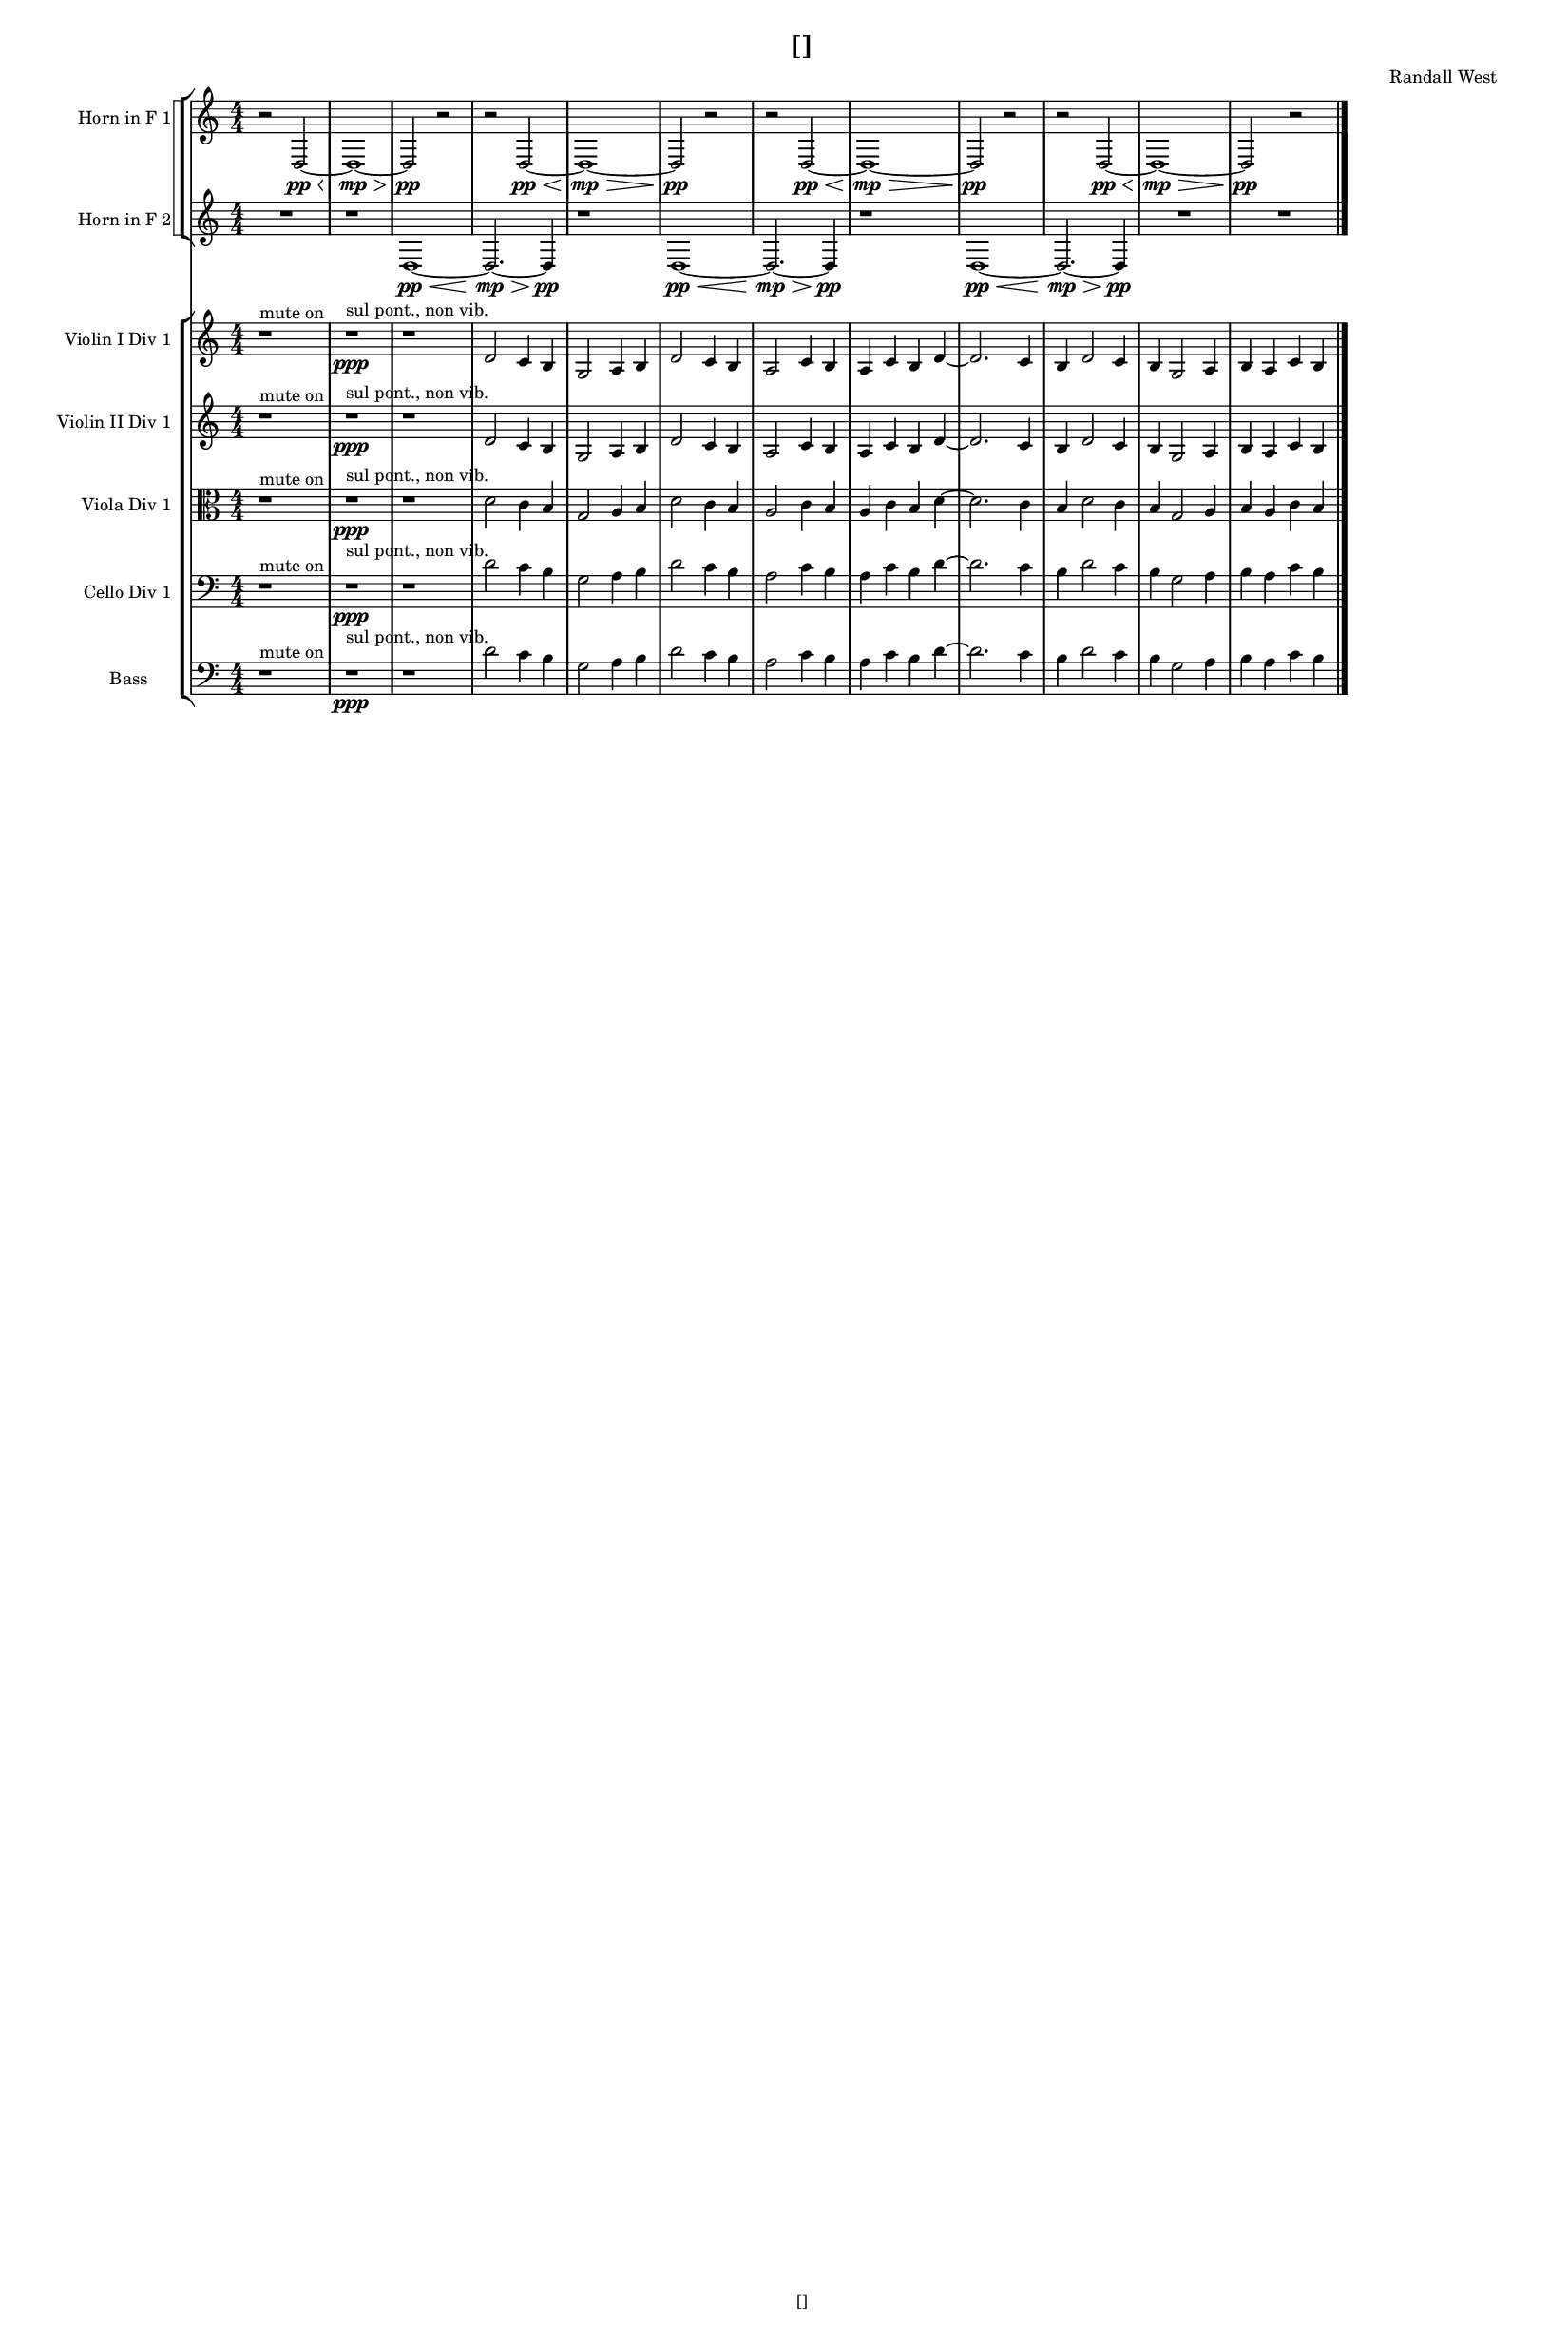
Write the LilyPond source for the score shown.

% 2016-09-11 01:29

\version "2.18.2"
\language "english"

#(set-global-staff-size 16)

\header {
    composer = \markup { "Randall West" }
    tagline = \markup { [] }
    title = \markup { [] }
}

\layout {
    \context {
        \Staff \RemoveEmptyStaves
        \override VerticalAxisGroup.remove-first = ##t
    }
    \context {
        \RhythmicStaff \RemoveEmptyStaves
        \override VerticalAxisGroup.remove-first = ##t
    }
    \context {
        \Staff \RemoveEmptyStaves
        \override VerticalAxisGroup.remove-first = ##t
    }
    \context {
        \RhythmicStaff \RemoveEmptyStaves
        \override VerticalAxisGroup.remove-first = ##t
    }
}

\paper {
    bottom-margin = 0.5\in
    left-margin = 0.75\in
    paper-height = 17\in
    paper-width = 11\in
    right-margin = 0.5\in
    system-separator-markup = \slashSeparator
    system-system-spacing = #'((basic-distance . 0) (minimum-distance . 0) (padding . 20) (stretchability . 0))
    top-margin = 0.5\in
}

\score {
    \new Score <<
        \new StaffGroup <<
            \new StaffGroup \with {
                systemStartDelimiter = #'SystemStartSquare
            } <<
                \new Staff {
                    \set Staff.instrumentName = \markup { "Flute 1" }
                    \set Staff.shortInstrumentName = \markup { Fl.1 }
                    {
                        \numericTimeSignature
                        \time 4/4
                        \bar "||"
                        \accidentalStyle modern-cautionary
                        R1 * 12
                    }
                }
                \new Staff {
                    \set Staff.instrumentName = \markup { "Flute 2" }
                    \set Staff.shortInstrumentName = \markup { Fl.2 }
                    {
                        \numericTimeSignature
                        \time 4/4
                        \bar "||"
                        \accidentalStyle modern-cautionary
                        R1 * 12
                    }
                }
                \new Staff {
                    \set Staff.instrumentName = \markup { "Flute 3" }
                    \set Staff.shortInstrumentName = \markup { Fl.3 }
                    {
                        \numericTimeSignature
                        \time 4/4
                        \bar "||"
                        \accidentalStyle modern-cautionary
                        R1 * 12
                    }
                }
            >>
            \new StaffGroup \with {
                systemStartDelimiter = #'SystemStartSquare
            } <<
                \new Staff {
                    \set Staff.instrumentName = \markup { "Oboe 1" }
                    \set Staff.shortInstrumentName = \markup { Ob.1 }
                    {
                        \numericTimeSignature
                        \time 4/4
                        \bar "||"
                        \accidentalStyle modern-cautionary
                        R1 * 12
                    }
                }
                \new Staff {
                    \set Staff.instrumentName = \markup { "Oboe 2" }
                    \set Staff.shortInstrumentName = \markup { Ob.2 }
                    {
                        \numericTimeSignature
                        \time 4/4
                        \bar "||"
                        \accidentalStyle modern-cautionary
                        R1 * 12
                    }
                }
            >>
            \new StaffGroup \with {
                systemStartDelimiter = #'SystemStartSquare
            } <<
                \new Staff {
                    \set Staff.instrumentName = \markup { "Clarinet 1" }
                    \set Staff.shortInstrumentName = \markup { Cl.1 }
                    {
                        \numericTimeSignature
                        \time 4/4
                        \bar "||"
                        \accidentalStyle modern-cautionary
                        R1 * 12
                    }
                }
                \new Staff {
                    \set Staff.instrumentName = \markup { "Clarinet 2" }
                    \set Staff.shortInstrumentName = \markup { Cl.2 }
                    {
                        \numericTimeSignature
                        \time 4/4
                        \bar "||"
                        \accidentalStyle modern-cautionary
                        R1 * 12
                    }
                }
            >>
            \new StaffGroup \with {
                systemStartDelimiter = #'SystemStartSquare
            } <<
                \new Staff {
                    \clef "bass"
                    \set Staff.instrumentName = \markup { "Bassoon 1" }
                    \set Staff.shortInstrumentName = \markup { Bsn.1 }
                    {
                        \numericTimeSignature
                        \time 4/4
                        \bar "||"
                        \accidentalStyle modern-cautionary
                        R1 * 12
                    }
                }
                \new Staff {
                    \clef "bass"
                    \set Staff.instrumentName = \markup { "Bassoon 2" }
                    \set Staff.shortInstrumentName = \markup { Bsn.2 }
                    {
                        \numericTimeSignature
                        \time 4/4
                        \bar "||"
                        \accidentalStyle modern-cautionary
                        R1 * 12
                    }
                }
            >>
        >>
        \new StaffGroup <<
            \new StaffGroup \with {
                systemStartDelimiter = #'SystemStartSquare
            } <<
                \new Staff {
                    \set Staff.instrumentName = \markup { "Horn in F 1" }
                    \set Staff.shortInstrumentName = \markup { Hn.1 }
                    {
                        {
                            \numericTimeSignature
                            \time 4/4
                            \bar "||"
                            \accidentalStyle modern-cautionary
                            r2
                            d2 \pp ~ \<
                            d1 \mp ~ \>
                            d2 \pp
                            r2
                        }
                        {
                            r2
                            d2 \pp ~ \<
                            d1 \mp ~ \>
                            d2 \pp
                            r2
                        }
                        {
                            r2
                            d2 \pp ~ \<
                            d1 \mp ~ \>
                            d2 \pp
                            r2
                        }
                        {
                            r2
                            d2 \pp ~ \<
                            d1 \mp ~ \>
                            d2 \pp
                            r2
                        }
                    }
                }
                \new Staff {
                    \set Staff.instrumentName = \markup { "Horn in F 2" }
                    \set Staff.shortInstrumentName = \markup { Hn.2 }
                    {
                        {
                            {
                                \numericTimeSignature
                                \time 4/4
                                \bar "||"
                                \accidentalStyle modern-cautionary
                                R1
                            }
                            {
                                {
                                    r1
                                    d1 \pp ~ \<
                                    d2. \mp ~ \>
                                    d4 \pp
                                }
                                {
                                    r1
                                    d1 \pp ~ \<
                                    d2. \mp ~ \>
                                    d4 \pp
                                }
                                {
                                    r1
                                    d1 \pp ~ \<
                                    d2. \mp ~ \>
                                    d4 \pp
                                }
                            }
                        }
                        {
                            R1 * 2
                        }
                    }
                }
            >>
            \new StaffGroup \with {
                systemStartDelimiter = #'SystemStartSquare
            } <<
                \new Staff {
                    \set Staff.instrumentName = \markup { "Trumpet in C 1" }
                    \set Staff.shortInstrumentName = \markup { Tpt.1 }
                    {
                        \numericTimeSignature
                        \time 4/4
                        \bar "||"
                        \accidentalStyle modern-cautionary
                        R1 * 12
                    }
                }
                \new Staff {
                    \set Staff.instrumentName = \markup { "Trumpet in C 2" }
                    \set Staff.shortInstrumentName = \markup { Tpt.2 }
                    {
                        \numericTimeSignature
                        \time 4/4
                        \bar "||"
                        \accidentalStyle modern-cautionary
                        R1 * 12
                    }
                }
            >>
            \new StaffGroup \with {
                systemStartDelimiter = #'SystemStartSquare
            } <<
                \new Staff {
                    \clef "bass"
                    \set Staff.instrumentName = \markup { "Tenor Trombone 1" }
                    \set Staff.shortInstrumentName = \markup { Tbn.1 }
                    {
                        \numericTimeSignature
                        \time 4/4
                        \bar "||"
                        \accidentalStyle modern-cautionary
                        R1 * 12
                    }
                }
                \new Staff {
                    \clef "bass"
                    \set Staff.instrumentName = \markup { "Tenor Trombone 2" }
                    \set Staff.shortInstrumentName = \markup { Tbn.2 }
                    {
                        \numericTimeSignature
                        \time 4/4
                        \bar "||"
                        \accidentalStyle modern-cautionary
                        R1 * 12
                    }
                }
            >>
            \new Staff {
                \clef "bass"
                \set Staff.instrumentName = \markup { Tuba }
                \set Staff.shortInstrumentName = \markup { Tba }
                {
                    \numericTimeSignature
                    \time 4/4
                    \bar "||"
                    \accidentalStyle modern-cautionary
                    R1 * 12
                }
            }
        >>
        \new StaffGroup <<
            \new RhythmicStaff {
                \clef "percussion"
                \set Staff.instrumentName = \markup { "Percussion 1" }
                \set Staff.shortInstrumentName = \markup { Perc.1 }
                {
                    \numericTimeSignature
                    \time 4/4
                    \bar "||"
                    \accidentalStyle modern-cautionary
                    R1 * 12
                }
            }
            \new RhythmicStaff {
                \clef "percussion"
                \set Staff.instrumentName = \markup { "Percussion 2" }
                \set Staff.shortInstrumentName = \markup { Perc.2 }
                {
                    \numericTimeSignature
                    \time 4/4
                    \bar "||"
                    \accidentalStyle modern-cautionary
                    R1 * 12
                }
            }
        >>
        \new StaffGroup <<
            \new StaffGroup \with {
                systemStartDelimiter = #'SystemStartSquare
            } <<
                \new Staff {
                    \set Staff.instrumentName = \markup { "Violin I Div 1" }
                    \set Staff.shortInstrumentName = \markup { Vln.I.1 }
                    {
                        \numericTimeSignature
                        \time 4/4
                        \bar "||"
                        \accidentalStyle modern-cautionary
                        r1 ^ \markup { "mute on" }
                        r1 \ppp ^ \markup { "sul pont., non vib." }
                        r1
                        d'2
                        c'4
                        b4
                        g2
                        a4
                        b4
                        d'2
                        c'4
                        b4
                        a2
                        c'4
                        b4
                        a4
                        c'4
                        b4
                        d'4 ~
                        d'2.
                        c'4
                        b4
                        d'2
                        c'4
                        b4
                        g2
                        a4
                        b4
                        a4
                        c'4
                        b4
                    }
                }
                \new Staff {
                    \set Staff.instrumentName = \markup { "Violin I Div 2" }
                    \set Staff.shortInstrumentName = \markup { Vln.I.2 }
                    {
                        \numericTimeSignature
                        \time 4/4
                        \bar "||"
                        \accidentalStyle modern-cautionary
                        R1 * 12
                    }
                }
            >>
            \new StaffGroup \with {
                systemStartDelimiter = #'SystemStartSquare
            } <<
                \new Staff {
                    \set Staff.instrumentName = \markup { "Violin II Div 1" }
                    \set Staff.shortInstrumentName = \markup { Vln.II.1 }
                    {
                        \numericTimeSignature
                        \time 4/4
                        \bar "||"
                        \accidentalStyle modern-cautionary
                        r1 ^ \markup { "mute on" }
                        r1 \ppp ^ \markup { "sul pont., non vib." }
                        r1
                        d'2
                        c'4
                        b4
                        g2
                        a4
                        b4
                        d'2
                        c'4
                        b4
                        a2
                        c'4
                        b4
                        a4
                        c'4
                        b4
                        d'4 ~
                        d'2.
                        c'4
                        b4
                        d'2
                        c'4
                        b4
                        g2
                        a4
                        b4
                        a4
                        c'4
                        b4
                    }
                }
                \new Staff {
                    \set Staff.instrumentName = \markup { "Violin II Div 2" }
                    \set Staff.shortInstrumentName = \markup { Vln.II.2 }
                    {
                        \numericTimeSignature
                        \time 4/4
                        \bar "||"
                        \accidentalStyle modern-cautionary
                        R1 * 12
                    }
                }
            >>
            \new StaffGroup \with {
                systemStartDelimiter = #'SystemStartSquare
            } <<
                \new Staff {
                    \clef "alto"
                    \set Staff.instrumentName = \markup { "Viola Div 1" }
                    \set Staff.shortInstrumentName = \markup { Vla.1 }
                    {
                        \numericTimeSignature
                        \time 4/4
                        \bar "||"
                        \accidentalStyle modern-cautionary
                        r1 ^ \markup { "mute on" }
                        r1 \ppp ^ \markup { "sul pont., non vib." }
                        r1
                        d'2
                        c'4
                        b4
                        g2
                        a4
                        b4
                        d'2
                        c'4
                        b4
                        a2
                        c'4
                        b4
                        a4
                        c'4
                        b4
                        d'4 ~
                        d'2.
                        c'4
                        b4
                        d'2
                        c'4
                        b4
                        g2
                        a4
                        b4
                        a4
                        c'4
                        b4
                    }
                }
                \new Staff {
                    \clef "alto"
                    \set Staff.instrumentName = \markup { "Viola Div 2" }
                    \set Staff.shortInstrumentName = \markup { Vla.2 }
                    {
                        \numericTimeSignature
                        \time 4/4
                        \bar "||"
                        \accidentalStyle modern-cautionary
                        R1 * 12
                    }
                }
            >>
            \new StaffGroup \with {
                systemStartDelimiter = #'SystemStartSquare
            } <<
                \new Staff {
                    \clef "bass"
                    \set Staff.instrumentName = \markup { "Cello Div 1" }
                    \set Staff.shortInstrumentName = \markup { Vc.1 }
                    {
                        \numericTimeSignature
                        \time 4/4
                        \bar "||"
                        \accidentalStyle modern-cautionary
                        r1 ^ \markup { "mute on" }
                        r1 \ppp ^ \markup { "sul pont., non vib." }
                        r1
                        d'2
                        c'4
                        b4
                        g2
                        a4
                        b4
                        d'2
                        c'4
                        b4
                        a2
                        c'4
                        b4
                        a4
                        c'4
                        b4
                        d'4 ~
                        d'2.
                        c'4
                        b4
                        d'2
                        c'4
                        b4
                        g2
                        a4
                        b4
                        a4
                        c'4
                        b4
                    }
                }
                \new Staff {
                    \clef "bass"
                    \set Staff.instrumentName = \markup { "Cello Div 2" }
                    \set Staff.shortInstrumentName = \markup { Vc.2 }
                    {
                        \numericTimeSignature
                        \time 4/4
                        \bar "||"
                        \accidentalStyle modern-cautionary
                        R1 * 12
                    }
                }
            >>
            \new Staff {
                \clef "bass"
                \set Staff.instrumentName = \markup { Bass }
                \set Staff.shortInstrumentName = \markup { Cb }
                {
                    \numericTimeSignature
                    \time 4/4
                    \bar "||"
                    \accidentalStyle modern-cautionary
                    r1 ^ \markup { "mute on" }
                    r1 \ppp ^ \markup { "sul pont., non vib." }
                    r1
                    d'2
                    c'4
                    b4
                    g2
                    a4
                    b4
                    d'2
                    c'4
                    b4
                    a2
                    c'4
                    b4
                    a4
                    c'4
                    b4
                    d'4 ~
                    d'2.
                    c'4
                    b4
                    d'2
                    c'4
                    b4
                    g2
                    a4
                    b4
                    a4
                    c'4
                    b4
                }
            }
        >>
        \new StaffGroup <<
            \new Staff {
                \set Staff.instrumentName = \markup { "Line 1" }
                \set Staff.shortInstrumentName = \markup { 1: }
                {
                    \numericTimeSignature
                    \time 4/4
                    \bar "||"
                    \accidentalStyle modern-cautionary
                    R1 * 12
                }
            }
            \new Staff {
                \set Staff.instrumentName = \markup { "Line 2" }
                \set Staff.shortInstrumentName = \markup { 2: }
                {
                    \numericTimeSignature
                    \time 4/4
                    \bar "||"
                    \accidentalStyle modern-cautionary
                    R1 * 12
                }
            }
            \new Staff {
                \set Staff.instrumentName = \markup { "Line 3" }
                \set Staff.shortInstrumentName = \markup { 3: }
                {
                    \numericTimeSignature
                    \time 4/4
                    \bar "||"
                    \accidentalStyle modern-cautionary
                    R1 * 12
                }
            }
            \new Staff {
                \set Staff.instrumentName = \markup { "Line 4" }
                \set Staff.shortInstrumentName = \markup { 4: }
                {
                    \numericTimeSignature
                    \time 4/4
                    \bar "||"
                    \accidentalStyle modern-cautionary
                    R1 * 12
                }
            }
            \new Staff {
                \set Staff.instrumentName = \markup { "Line 5" }
                \set Staff.shortInstrumentName = \markup { 5: }
                {
                    \numericTimeSignature
                    \time 4/4
                    \bar "||"
                    \accidentalStyle modern-cautionary
                    R1 * 12
                }
            }
            \new Staff {
                \set Staff.instrumentName = \markup { "Line 6" }
                \set Staff.shortInstrumentName = \markup { 6: }
                {
                    \numericTimeSignature
                    \time 4/4
                    \bar "||"
                    \accidentalStyle modern-cautionary
                    R1 * 12
                }
            }
            \new Staff {
                \set Staff.instrumentName = \markup { "Line 7" }
                \set Staff.shortInstrumentName = \markup { 7: }
                {
                    \numericTimeSignature
                    \time 4/4
                    \bar "||"
                    \accidentalStyle modern-cautionary
                    R1 * 12
                }
            }
            \new Staff {
                \set Staff.instrumentName = \markup { "Line 8" }
                \set Staff.shortInstrumentName = \markup { 8: }
                {
                    \numericTimeSignature
                    \time 4/4
                    \bar "||"
                    \accidentalStyle modern-cautionary
                    R1 * 12
                }
            }
            \new Staff {
                \set Staff.instrumentName = \markup { "Line 9" }
                \set Staff.shortInstrumentName = \markup { 9: }
                {
                    \numericTimeSignature
                    \time 4/4
                    \bar "||"
                    \accidentalStyle modern-cautionary
                    R1 * 12
                    \bar "|."
                }
            }
        >>
    >>
}